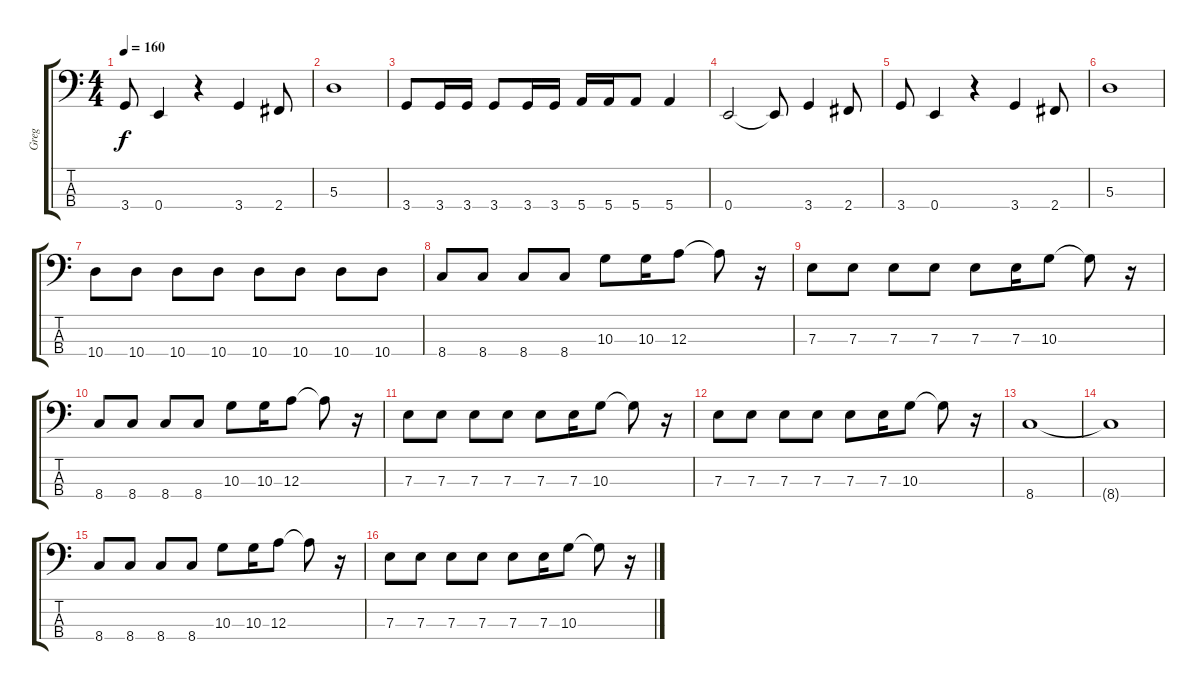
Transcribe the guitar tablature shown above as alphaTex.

\track ("Greg" "Greg") {instrument electricbasspick}
\staff {score tabs}
\tuning (G2 D2 A1 E1) {hide}
\ts (4 4)
\tempo 160
\clef f4
\ks c
3.4.8{dy f} 0.4.4 r.4 3.4.4 2.4.8 |
5.3.1 |
3.4.8 3.4.16 3.4.16 3.4.8 3.4.16 3.4.16 5.4.16 5.4.16 5.4.8 5.4.4 |
0.4.2 0.4{t}.8 3.4.4 2.4.8 |
3.4.8 0.4.4 r.4 3.4.4 2.4.8 |
5.3.1 |
10.4.8 10.4.8 10.4.8 10.4.8 10.4.8 10.4.8 10.4.8 10.4.8 |
8.4.8 8.4.8 8.4.8 8.4.8 10.3.8 10.3.16 12.3.8 12.3{t}.8 r.16 |
7.3.8 7.3.8 7.3.8 7.3.8 7.3.8 7.3.16 10.3.8 10.3{t}.8 r.16 |
8.4.8 8.4.8 8.4.8 8.4.8 10.3.8 10.3.16 12.3.8 12.3{t}.8 r.16 |
7.3.8 7.3.8 7.3.8 7.3.8 7.3.8 7.3.16 10.3.8 10.3{t}.8 r.16 |
7.3.8 7.3.8 7.3.8 7.3.8 7.3.8 7.3.16 10.3.8 10.3{t}.8 r.16 |
8.4.1 |
8.4{t}.1 |
8.4.8 8.4.8 8.4.8 8.4.8 10.3.8 10.3.16 12.3.8 12.3{t}.8 r.16 |
7.3.8 7.3.8 7.3.8 7.3.8 7.3.8 7.3.16 10.3.8 10.3{t}.8 r.16
